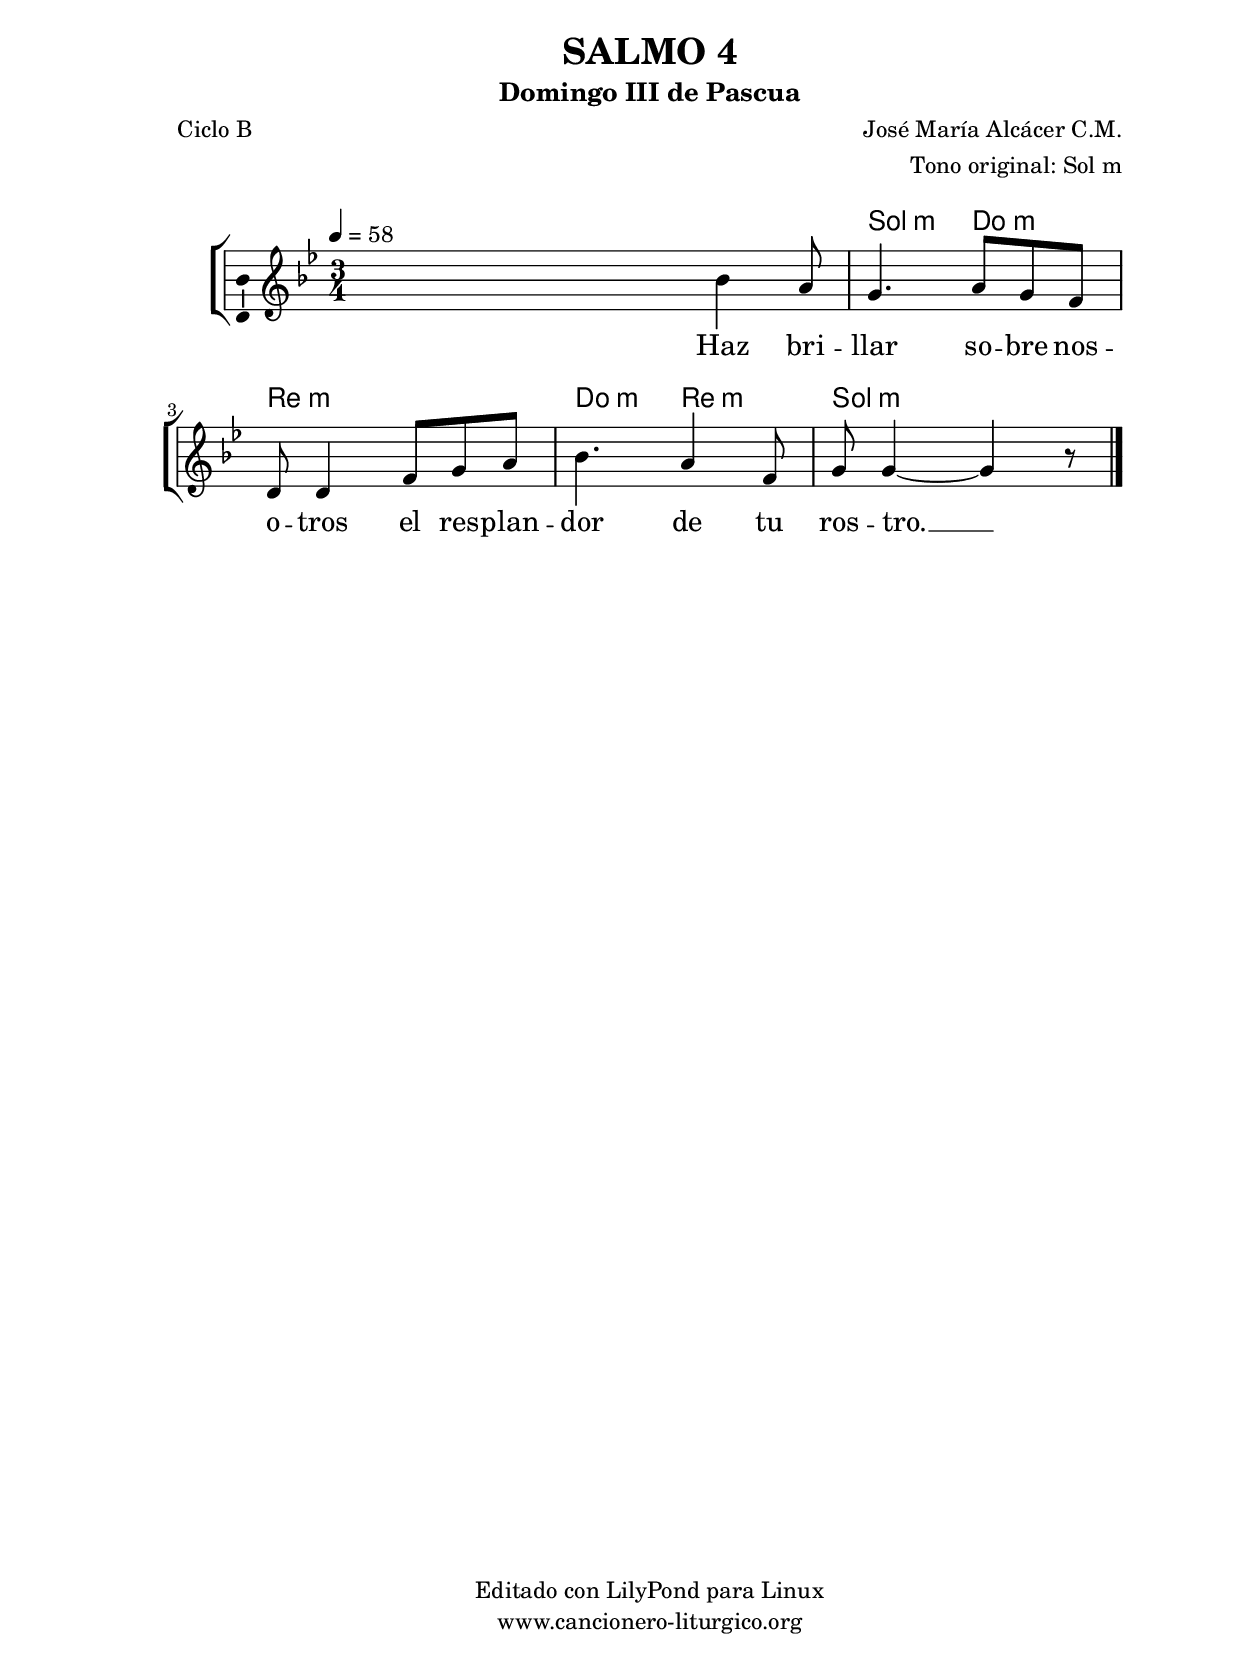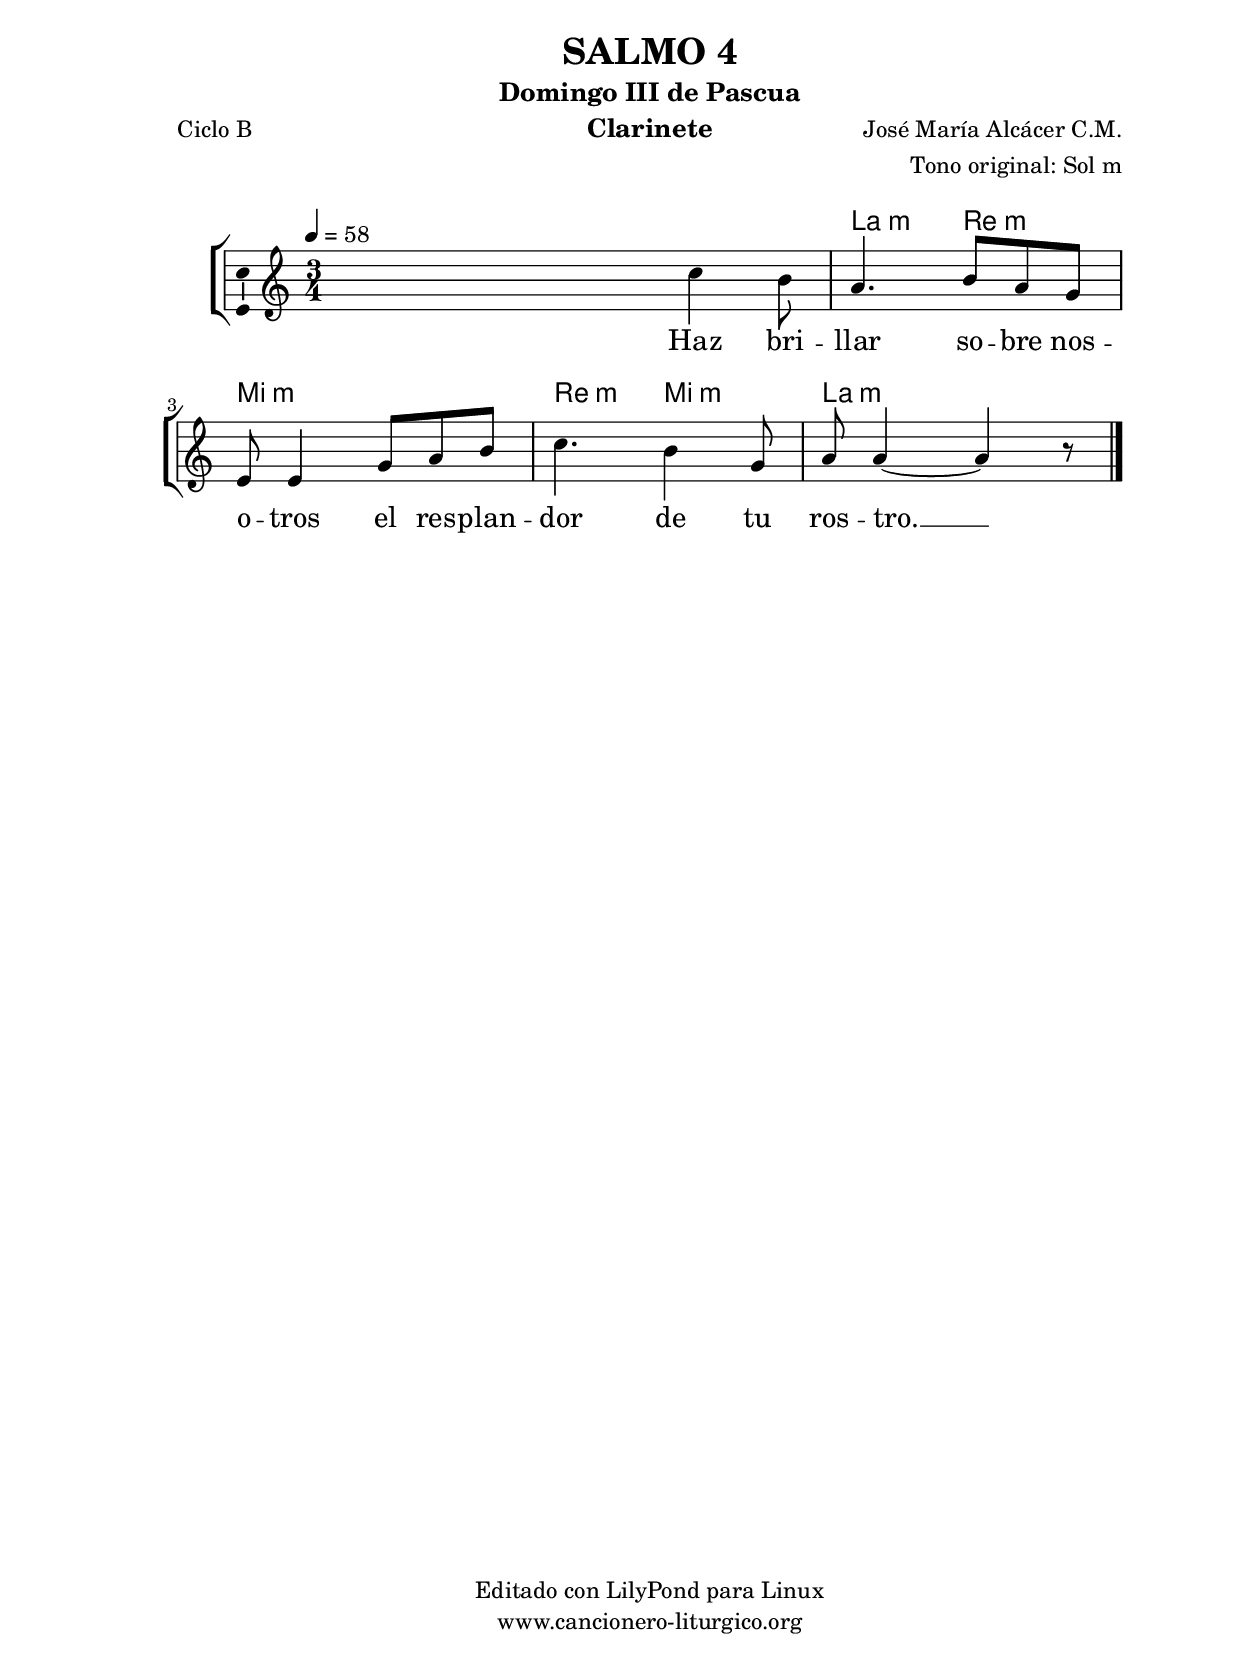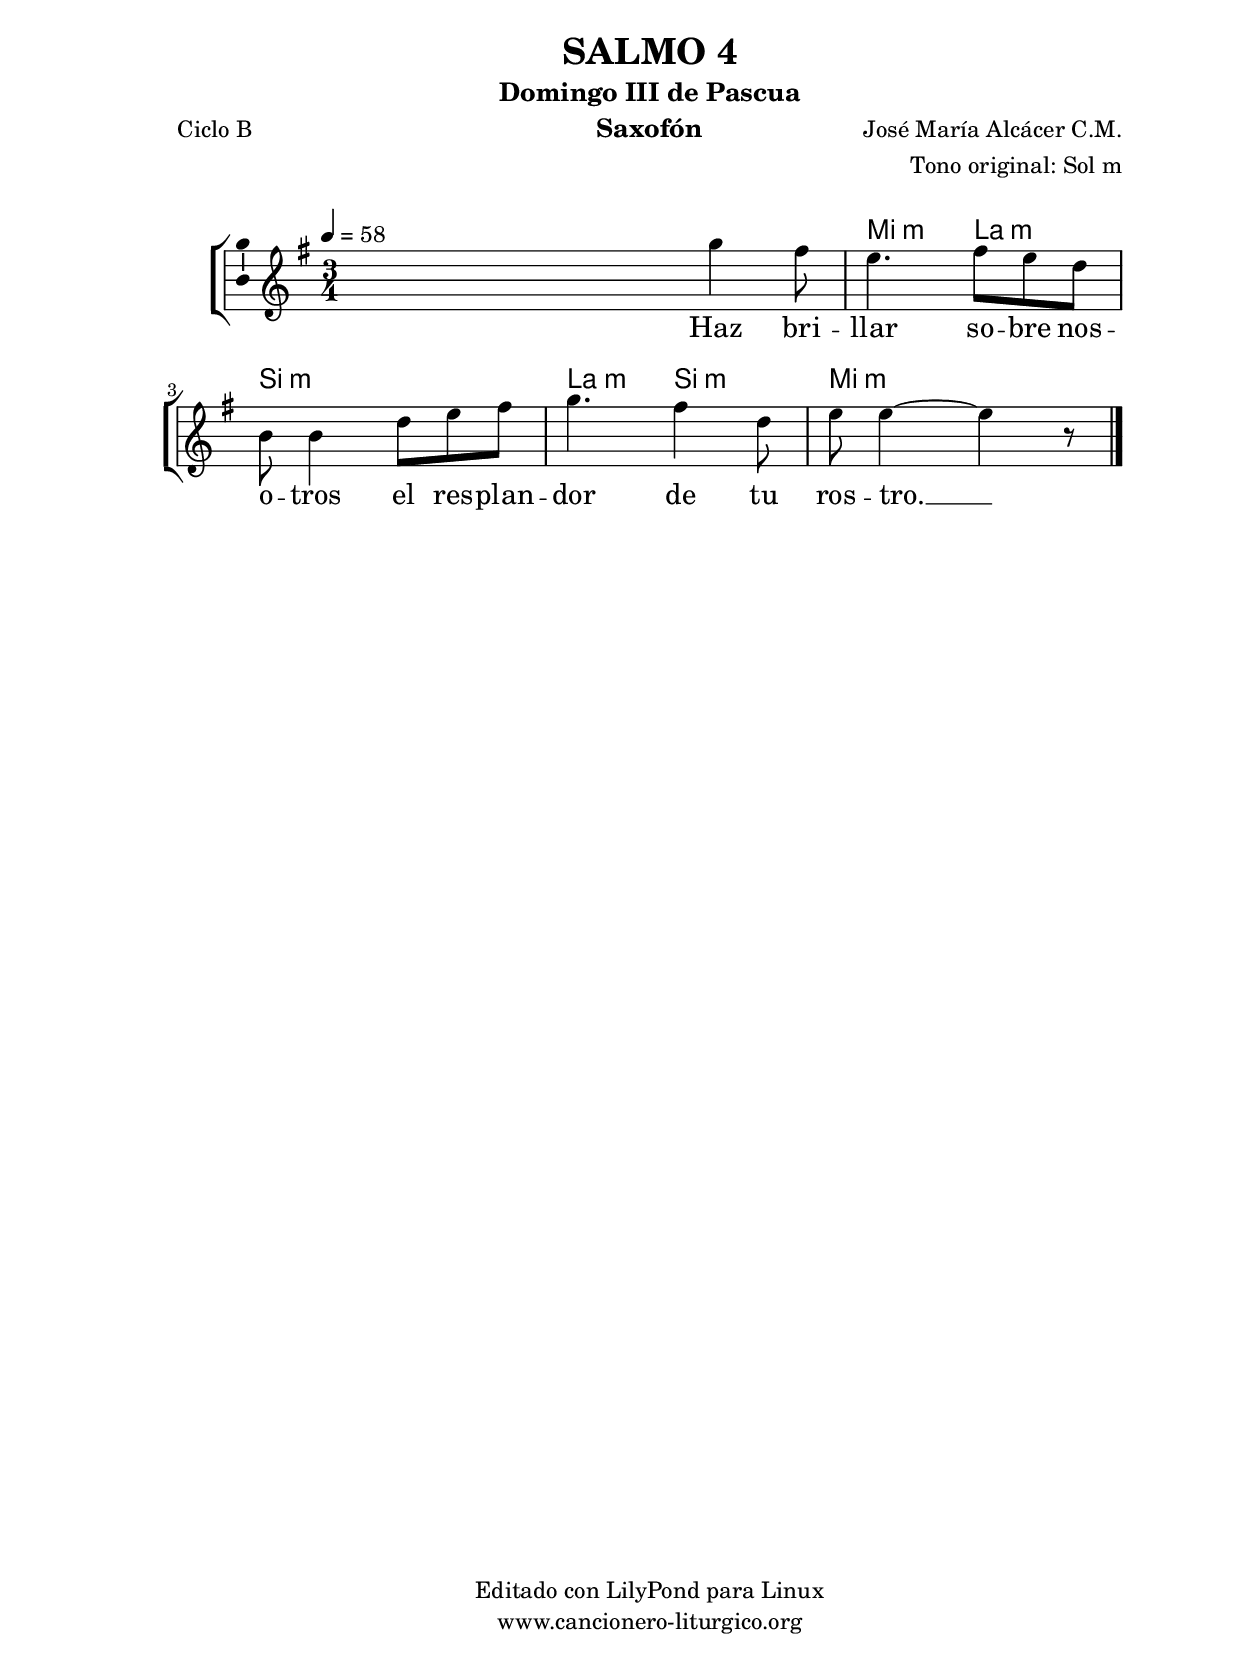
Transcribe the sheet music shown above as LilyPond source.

%
%para convertir .midi en .wav:
%timidity filename.midi -Ow -o finename.wav
%
%
%Para convertir de .wav a .mp3:
%lame -h -m j filename.wav
%
%
%para escuchar el midi:
%timidity nombrefichero.midi
%


%versión de lilypond para la que se ha escrito esta partitura:
\version "2.16.0"

	%Tamaño papel
	#(set-default-paper-size "a4")
	%Tamaño partitura
	#(set-global-staff-size 20)
	%No responde al pulsar sobre una nota
	#(ly:set-option 'point-and-click #f)

%parámetros del encabezamiento:
\header {
	title = "SALMO 4"
	subtitle = "Domingo III de Pascua"
	composer = "José María Alcácer C.M."
	poet = "Ciclo B"
	meter = ""
	arranger = "Tono original: Sol m"
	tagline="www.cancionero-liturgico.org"
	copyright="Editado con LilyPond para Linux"
	tiempo = "Pascua"
	usos = "Salmo"
	letra = "Haz brillar sobre nosotros el resplandor de tu rostro."
	}

%parámetros asociados al papel:
\paper  {
	oddHeaderMarkup = \markup {\fill-line { \on-the-fly #not-first-page \fromproperty #'header:title \on-the-fly #not-first-page \fromproperty #'header:composer }}
	evenHeaderMarkup = \markup {\fill-line { \fromproperty #'header:composer \fromproperty #'header:title }}
	#(set-paper-size "a4")
	print-page-number = ##f
	first-page-number = 1
	print-first-page-number = ##f
%	head-separation = 3.0 \cm
	top-margin = 2.0 \cm
	bottom-margin = 0.5\cm
%%%	bottom-margin = -1.0\cm
	left-margin = 3.0 \cm
	line-width = 16.0 \cm 
	indent = 8\mm
	interscoreline = 2.\mm
	between-system-space = 15\mm
%	para que las partituras no llenen la hoja:
	ragged-bottom = ##t
%	idem para la última hoja:
	ragged-last-bottom = ##f
%	para que las partituras llenen el ancho del papel:
	ragged-last = ##f
	after-title-space = 2.5 \cm
%page-count=1
system-count=2

	%Flexible Vertical Spacing
%	markup-markup-spacing =
%	#'((basic-distance . 15) (minimum-distance . 15) (padding . 3))
	markup-system-spacing =
	#'((basic-distance . 15) (minimum-distance . 15) (padding . 3))
	system-system-spacing =
	#'((basic-distance . 15) (minimum-distance . 15) (padding . 3))
	score-system-spacing =
	#'((basic-distance . 15) (minimum-distance . 15) (padding . 5))
%	top-system-spacing = % header
%	#'((basic-distance . 8) (minimum-distance . 0) (padding . 3))
%	top-markup-spacing =
%	#'((basic-distance . 20) (minimum-distance . 20) (padding . 3))
	last-bottom-spacing = % footer
	#'((basic-distance . 5) (minimum-distance . 5) (padding . 3))
%	score-markup-spacing =
%	#'((basic-distance . 16) (minimum-distance . 13) (padding . 3))

	}


%parámetros que afectan a toda la partitura:
global =  {
	%clave de sol (G):
	\clef G
	%armadura:
%	\transpose f a
	\key g \minor
	\tempo 4=58
	\set Score.tempoHideNote = ##f
	}


acordes = {
	\italianChords
	\chordmode {
%	\transpose f a
{

s2.
g4.:m c:m d2.:m c4.:m d:m g:m


	}
	}
}

melodia = 
%	\transpose f a
{
	\relative c''{
	\time 3/4

s4 s8 bes4 a8
g4. a8 g f
d8 d4 f8 g a
bes4. a4 f8
g8 g4~g4 r8

	\bar "|."
	}
	}


texto = \lyricmode {
Haz bri -- llar so -- bre nos -- o -- tros
el res -- plan -- dor de tu ros -- tro. __
	}


acordesStaff = \context ChordNames = acordesStaff <<
	\set chordChanges = ##t
	\acordes
	>>


vozStaff = \context Voice = vozStaff
\with {\consists "Ambitus_engraver"}
<<
%	\set Staff.instrumentName = ""
%	\set Staff.shortInstrumentName = ""
%	\set Staff.midiInstrument = #"clarinet"
%	\set Staff.midiInstrument = #"cello"
%	\set Staff.midiInstrument = #"flute"
	\set Staff.midiInstrument = #"electric guitar (jazz)"
%	\set Staff.midiInstrument = #"english horn"
%	\set Staff.midiInstrument = #"violin"
%	\set Staff.midiInstrument = #"glockenspiel"
	\set Staff.midiMinimumVolume = #0.7
	\set Staff.midiMaximumVolume = #0.9
	\global
	\melodia
	>>


textoStaff = \context Lyrics = textoStaff <<
	\lyricsto vozStaff \texto
	>>

\book {
	\score {
		\context ChoirStaff {
			\override StaffGroup.SystemStartBracket #'collapse-height = #1
			\override Score.SystemStartBar #'collapse-height = #1
			<<
			\acordesStaff
			\vozStaff
			\textoStaff
			>>
			}
		\layout {
	    		\context {
				\Lyrics
				\override LyricText #'font-size = #2
				}
	   		 \context {
				\Score
				%fontSize = #3
				\override StaffSymbol #'staff-space = #(magstep +3)
				%\override Beam #'thickness = #0.55
				%\override SpacingSpanner #'spacing-increment = #1.0
				%\override Slur #'height-limit = #1.5
				}
			}
		}
	\score {
		\unfoldRepeats
		\context ChoirStaff {
			<<
			\acordesStaff
			\vozStaff
			>>
			}
		\midi {
	  		\context {
	  			\Score
				tempoWholesPerMinute = #(ly:make-moment 70 4)
				}
			}
		}
	}

%Partitura para clarinete
#(define output-suffix "C")
\book {
	\header{
		instrument = "Clarinete"
		}
	\score {
		\context ChoirStaff {
			\override StaffGroup.SystemStartBracket #'collapse-height = #1
			\override Score.SystemStartBar #'collapse-height = #1
\transpose c d
			<<
			\acordesStaff
			\vozStaff
			\textoStaff
			>>
			}
		\layout {
	    		\context {
				\Lyrics
				\override LyricText #'font-size = #2
				}
	   		 \context {
				\Score
				%fontSize = #3
				\override StaffSymbol #'staff-space = #(magstep +3)
				%\override Beam #'thickness = #0.55
				%\override SpacingSpanner #'spacing-increment = #1.0
				%\override Slur #'height-limit = #1.5
				}
			}
		}
	}

%Partitura para saxofón
#(define output-suffix "S")
\book {
	\header{
		instrument = "Saxofón"
		}
	\score {
		\context ChoirStaff {
			\override StaffGroup.SystemStartBracket #'collapse-height = #1
			\override Score.SystemStartBar #'collapse-height = #1
\transpose c a
			<<
			\acordesStaff
			\vozStaff
			\textoStaff
			>>
			}
		\layout {
	    		\context {
				\Lyrics
				\override LyricText #'font-size = #2
				}
	   		 \context {
				\Score
				%fontSize = #3
				\override StaffSymbol #'staff-space = #(magstep +3)
				%\override Beam #'thickness = #0.55
				%\override SpacingSpanner #'spacing-increment = #1.0
				%\override Slur #'height-limit = #1.5
				}
			}
		}
	}

